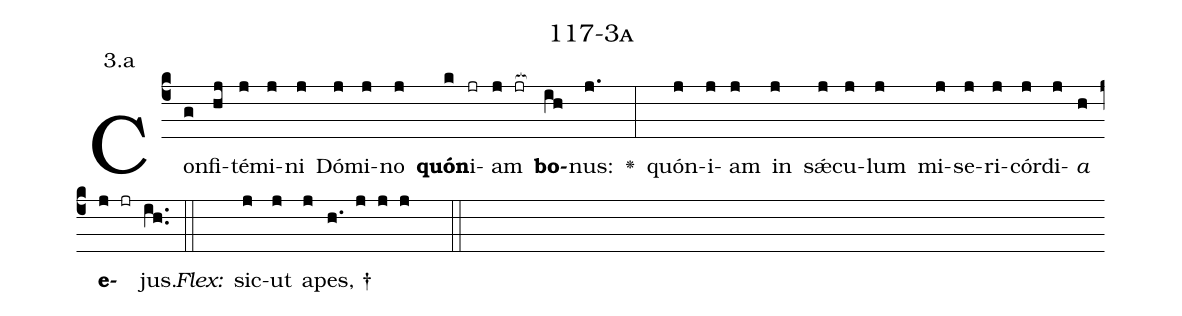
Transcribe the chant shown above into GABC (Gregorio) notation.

name: 117-3a;
annotation: 3.a;
%%
(c4)Con(g)fi(hj)té(j)mi(j)ni(j) Dó(j)mi(j)no(j) <b>quón</b>(k)i(jr)am(j jr[ocb:1{]) <b>bo</b>(ih[ocb:0}])nus:(j.) <v>\greheightstar</v>(:) quón(j)i(j)am(j) in(j) sǽ(j)cu(j)lum(j) mi(j)se(j)ri(j)cór(j)di(j)<i>a</i>(h) <b>e</b>(j jr)jus.(ih..) (::)
<i>Flex:</i>()  sic(j)ut(j) a(j)pes, †(h. j j j  ::)

%E(j) u(j) o(j) u(h) a(j) e.(ih..) (::)
